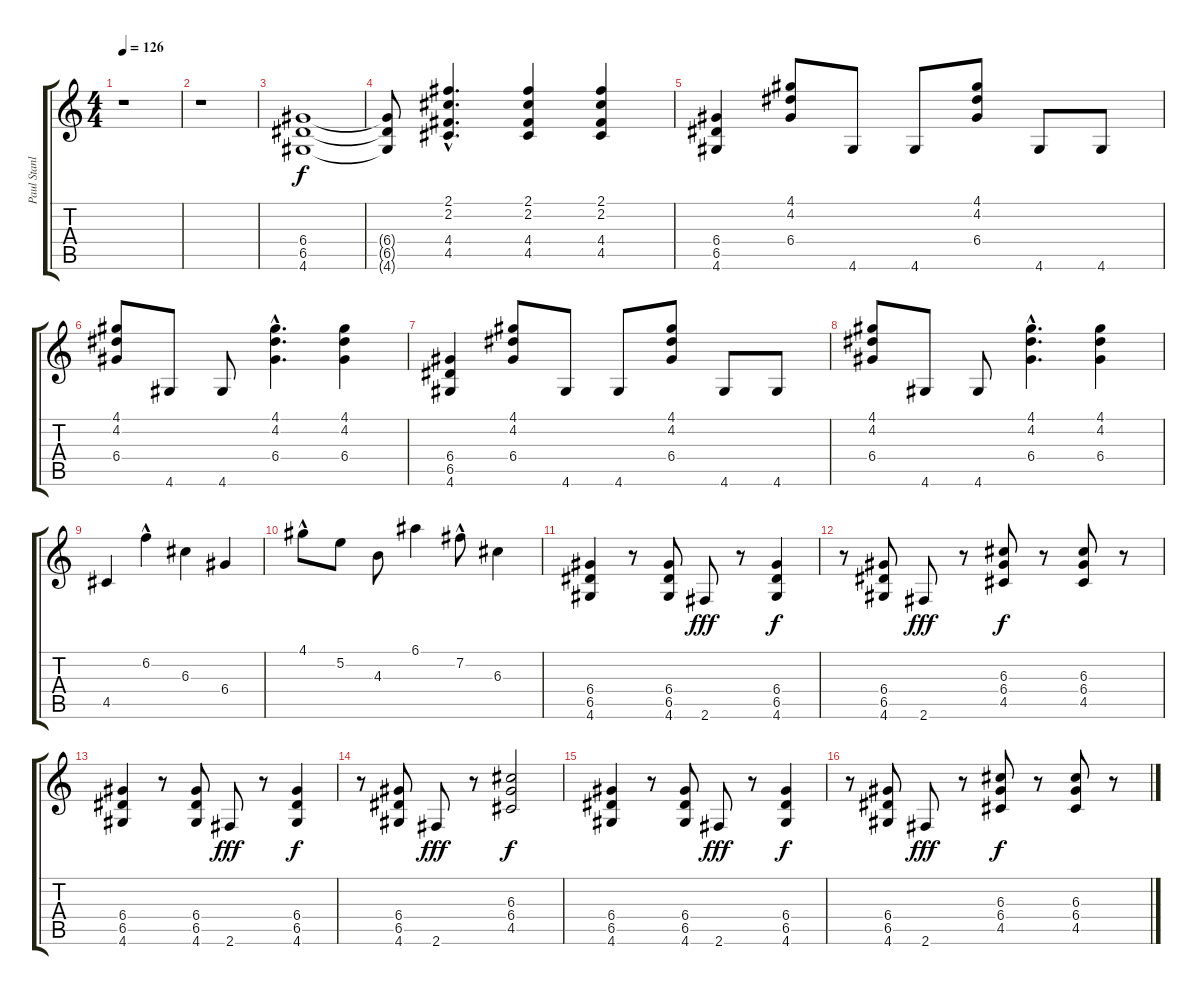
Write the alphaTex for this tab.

\track ("Paul Stanley" "Paul Stanl") {instrument distortionguitar}
\staff {score tabs}
\tuning (E4 B3 G3 D3 A2 E2) {hide}
\ts (4 4)
\tempo 126
\clef g2
\ks c
r.1{dy f} |
r.1 |
(6.4 6.5 4.6).1{volume 5} |
(6.4{t} 6.5{t} 4.6{t}).8 (2.1{hac} 2.2{hac} 4.4{hac} 4.5{hac}).4{d volume 12} (2.1 2.2 4.4 4.5).4 (2.1 2.2 4.4 4.5).4 |
(6.4 6.5 4.6).4 (4.1 4.2 6.4).8 4.6.8 4.6.8 (4.1 4.2 6.4).8 4.6.8 4.6.8 |
(4.1 4.2 6.4).8 4.6.8 4.6.8 (4.1{hac} 4.2{hac} 6.4{hac}).4{d} (4.1 4.2 6.4).4 |
(6.4 6.5 4.6).4 (4.1 4.2 6.4).8 4.6.8 4.6.8 (4.1 4.2 6.4).8 4.6.8 4.6.8 |
(4.1 4.2 6.4).8 4.6.8 4.6.8 (4.1{hac} 4.2{hac} 6.4{hac}).4{d} (4.1 4.2 6.4).4 |
4.5.4 6.2{hac}.4 6.3.4 6.4.4 |
4.1{hac}.8 5.2.8 4.3.8 6.1.4 7.2{hac}.8 6.3.4 |
(6.4 6.5 4.6).4 r.8 (6.4 6.5 4.6).8 2.6.8{dy fff} r.8 (6.4 6.5 4.6).4{dy f} |
r.8 (6.4 6.5 4.6).8 2.6.8{dy fff} r.8 (6.3 6.4 4.5).8{dy f} r.8 (6.3 6.4 4.5).8 r.8 |
(6.4 6.5 4.6).4 r.8 (6.4 6.5 4.6).8 2.6.8{dy fff} r.8 (6.4 6.5 4.6).4{dy f} |
r.8 (6.4 6.5 4.6).8 2.6.8{dy fff} r.8 (6.3 6.4 4.5).2{dy f} |
(6.4 6.5 4.6).4 r.8 (6.4 6.5 4.6).8 2.6.8{dy fff} r.8 (6.4 6.5 4.6).4{dy f} |
r.8 (6.4 6.5 4.6).8 2.6.8{dy fff} r.8 (6.3 6.4 4.5).8{dy f} r.8 (6.3 6.4 4.5).8 r.8
